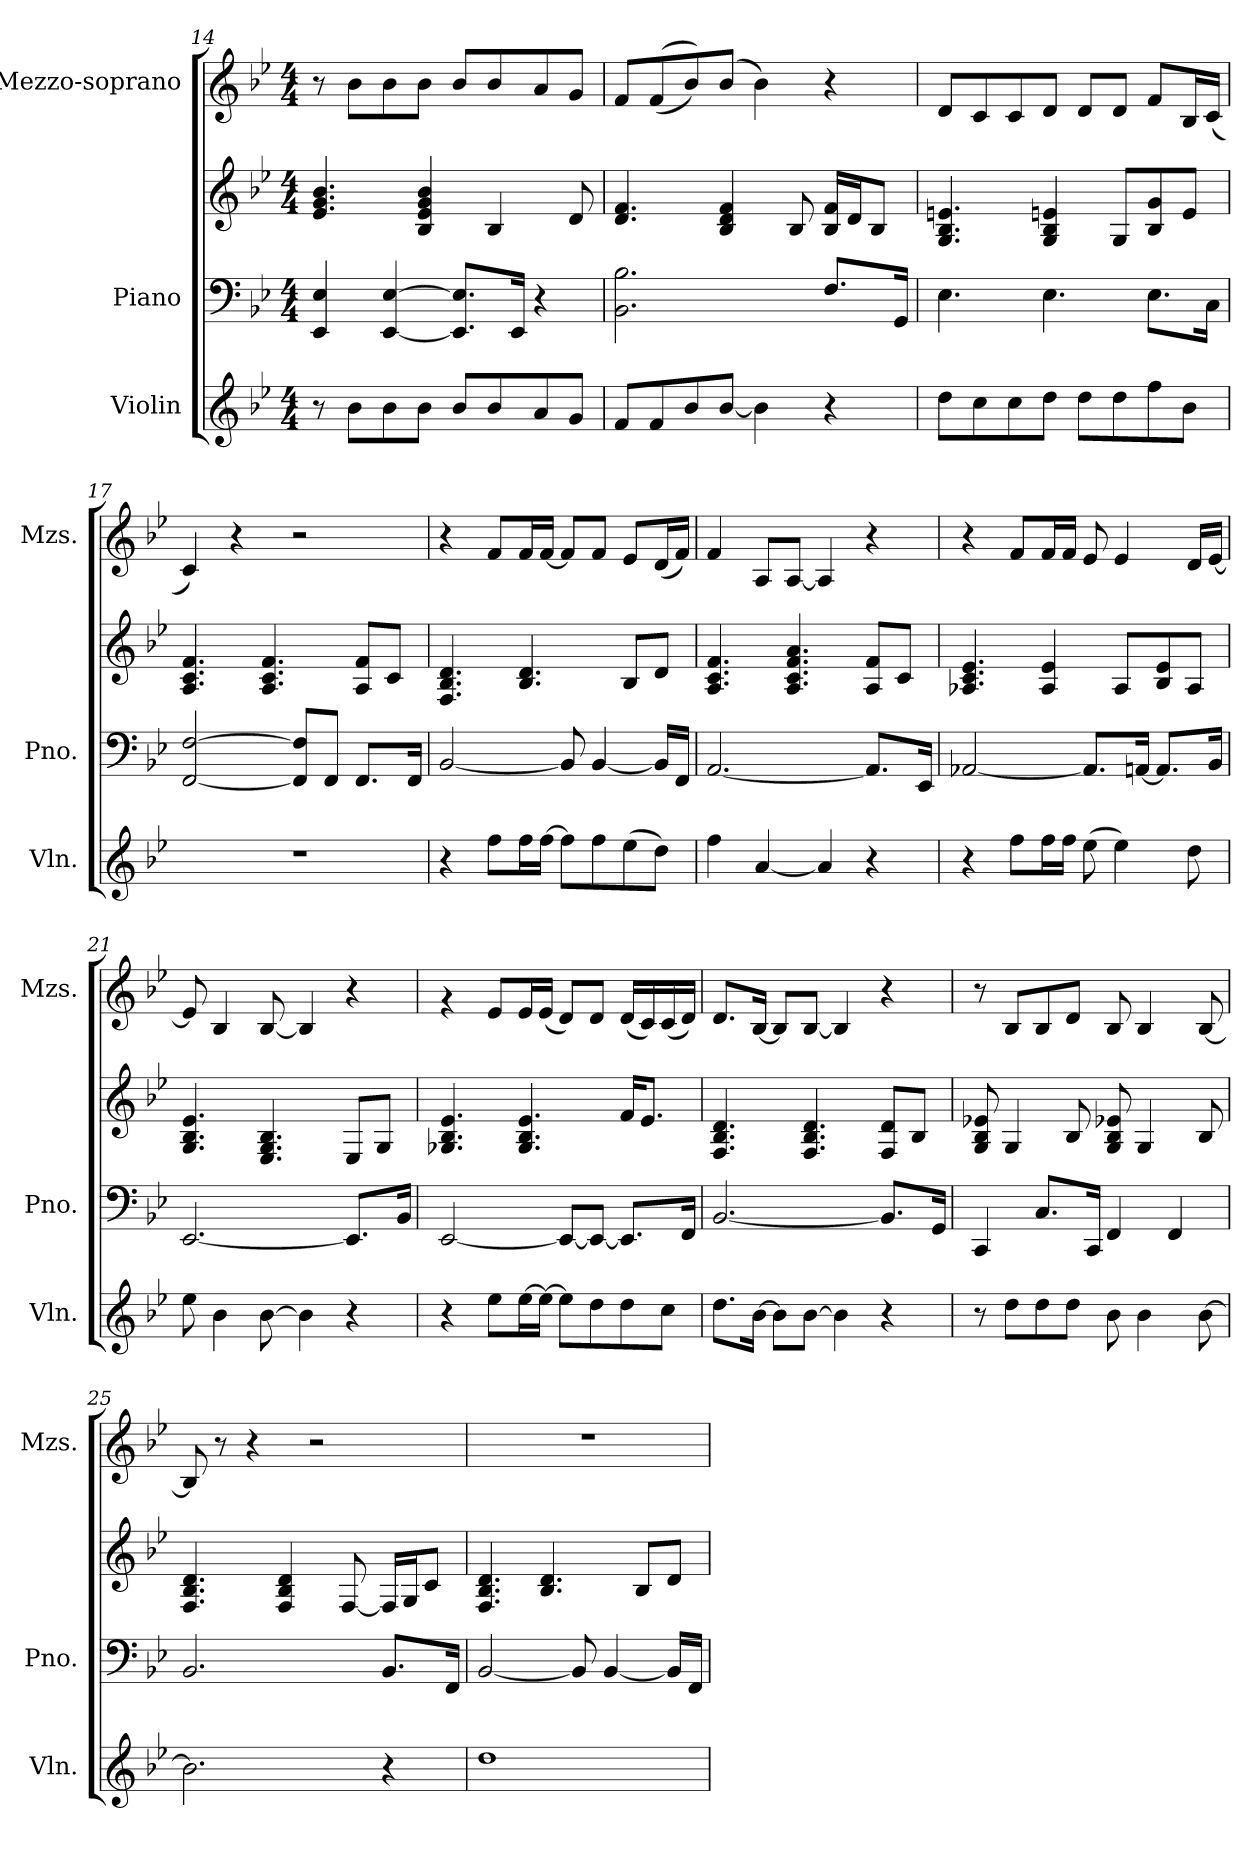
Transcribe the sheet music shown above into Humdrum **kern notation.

**kern	**kern	**kern	**kern
*part3	*part2	*part2	*part1
*staff4	*staff3	*staff2	*staff1
*I"Violin	*I"Piano	*	*I"Mezzo-soprano
*I'Vln.	*I'Pno.	*	*I'Mzs.
*clefG2	*clefF4	*clefG2	*clefG2
*k[b-e-]	*k[b-e-]	*k[b-e-]	*k[b-e-]
*M4/4	*M4/4	*M4/4	*M4/4
=14	=14	=14	=14
8r	4EE-/ 4E-/	4.e-/ 4.g/ 4.b-/	8r
8b-\L	.	.	8b-\L
8b-\	[4EE-/ [4E-/	.	8b-\
8b-\J	.	4B-/ 4e-/ 4g/ 4b-/	8b-\J
8b-/L	8.EE-/] 8.E-/]L	.	8b-/L
8b-/	.	4B-/	8b-/
.	16EE-/Jk	.	.
8a/	4r	.	8a/
8g/J	.	8d/	8g/J
=15	=15	=15	=15
8f/L	2.BB-\ 2.B-\	4.d/ 4.f/	8f/L
8f/	.	.	((8f/
8b-/	.	.	8b-/))
[8b-/J	.	4B-/ 4d/ 4f/	(8b-/J
4b-\]	.	.	4b-\)
.	.	8B-/	.
4r	8.F/L	16B-/ 16f/LL	4r
.	.	16d/J	.
.	.	8B-/J	.
.	16GG/Jk	.	.
!!LO:LB:g=z
=16	=16	=16	=16
8dd\L	4.E-\	4.G/ 4.B-/ 4.en/	8d/L
8cc\	.	.	8c/
8cc\	.	.	8c/
8dd\J	4.E-\	4G/ 4B-/ 4en/	8d/J
8dd\L	.	.	8d/L
8dd\	.	8G/L	8d/J
8ff\	8.E-\L	8B-/ 8g/	8f/L
8b-\J	.	8e/J	16B-/L
.	16C\Jk	.	(16c/JJ
=17	=17	=17	=17
1r	[2FF/ [2F/	4.A/ 4.c/ 4.f/	4c/)
.	.	.	4r
.	.	4.A/ 4.c/ 4.f/	.
.	8FF/] 8F/]L	.	2r
.	8FF/J	.	.
.	8.FF/L	8A/ 8f/L	.
.	.	8c/J	.
.	16FF/Jk	.	.
=18	=18	=18	=18
4r	[2BB-/	4.F/ 4.B-/ 4.d/	4r
8ff\L	.	.	8f/L
16ff\L	.	4.B-/ 4.d/	16f/L
[16ff\JJ	.	.	[16f/JJ
8ff\L]	8BB-/]	.	8f/L]
8ff\	[4BB-/	.	8f/J
(8ee-\	.	8B-/L	8e-/L
8dd\J)	16BB-/LL]	8d/J	(16d/L
.	16FF/JJ	.	16f/JJ)
=19	=19	=19	=19
4ff\	[2.AA/	4.A/ 4.c/ 4.f/	4f/
[4a/	.	.	8A/L
.	.	4.A/ 4.c/ 4.f/ 4.a/	[8A/J
4a/]	.	.	4A/]
4r	8.AA/L]	8A/ 8f/L	4r
.	.	8c/J	.
.	16EE-/Jk	.	.
!!LO:PB:g=z
=20	=20	=20	=20
4r	[2AA-X/	4.A-X/ 4.c/ 4.e-/	4r
8ff\L	.	.	8f/L
16ff\L	.	4A-/ 4e-/	16f/L
16ff\JJ	.	.	16f/JJ
(8ee-\	8.AA-/L]	.	8e-/
4ee-\)	.	8A-/L	4e-/
.	[16AAn/Jk	.	.
.	8.AA/L]	8B-/ 8e-/	.
8dd\	.	8A-/J	16d/LL
.	16BB-/Jk	.	[16e-/JJ
=21	=21	=21	=21
8ee-\	[2.EE-/	4.G/ 4.B-/ 4.e-/	8e-/]
4b-\	.	.	4B-/
[8b-\	.	4.E-/ 4.G/ 4.B-/	[8B-/
4b-\]	.	.	4B-/]
4r	8.EE-/L]	8E-/L	4r
.	.	8G/J	.
.	16BB-/Jk	.	.
=22	=22	=22	=22
4r	[2EE-/	4.G-X/ 4.B-/ 4.e-/	4rg
8ee-\L	.	.	8e-/L
[16ee-\L	.	4.G-/ 4.B-/ 4.e-/	16e-/L
16ee-\JJ_	.	.	(16e-/JJ
8ee-\L]	8EE-/L_	.	8d/L)
8dd\	8EE-/J_	.	8d/J
8dd\	8.EE-/L]	16f/KL	(16d/LL
.	.	8.e-/J	16c/)
8cc\J	.	.	(16c/
.	16FF/Jk	.	16d/JJ)
=23	=23	=23	=23
8.dd\L	[2.BB-/	4.F/ 4.B-/ 4.d/	8.d/L
[16b-\Jk	.	.	[16B-/Jk
8b-\L]	.	.	8B-/L]
[8b-\J	.	4.F/ 4.B-/ 4.d/	[8B-/J
4b-\]	.	.	4B-/]
4r	8.BB-/L]	8F/ 8d/L	4r
.	.	8B-/J	.
.	16GG/Jk	.	.
!!LO:LB:g=z
=24	=24	=24	=24
8r	4CC/	8G/ 8B-/ 8e-X/	8r
8dd\L	.	4G/	8B-/L
8dd\	8.C/L	.	8B-/
8dd\J	.	8B-/	8d/J
.	16CC/Jk	.	.
8b-\	4FF/	8G/ 8B-/ 8e-X/	8B-/
4b-\	.	4G/	4B-/
.	4FF/	.	.
[8b-\	.	8B-/	[8B-/
=25	=25	=25	=25
2.b-\]	2.BB-/	4.F/ 4.B-/ 4.d/	8B-/]
.	.	.	8r
.	.	.	4r
.	.	4F/ 4B-/ 4d/	.
.	.	.	2r
.	.	[8F/	.
4r	8.BB-/L	16F/LL]	.
.	.	16G/J	.
.	.	8c/J	.
.	16FF/Jk	.	.
=26	=26	=26	=26
1dd	[2BB-/	4.F/ 4.B-/ 4.d/	1r
.	.	4.B-/ 4.d/	.
.	8BB-/]	.	.
.	[4BB-/	.	.
.	.	8B-/L	.
.	16BB-/LL]	8d/J	.
.	16FF/JJ	.	.
=	=	=	=
*-	*-	*-	*-
